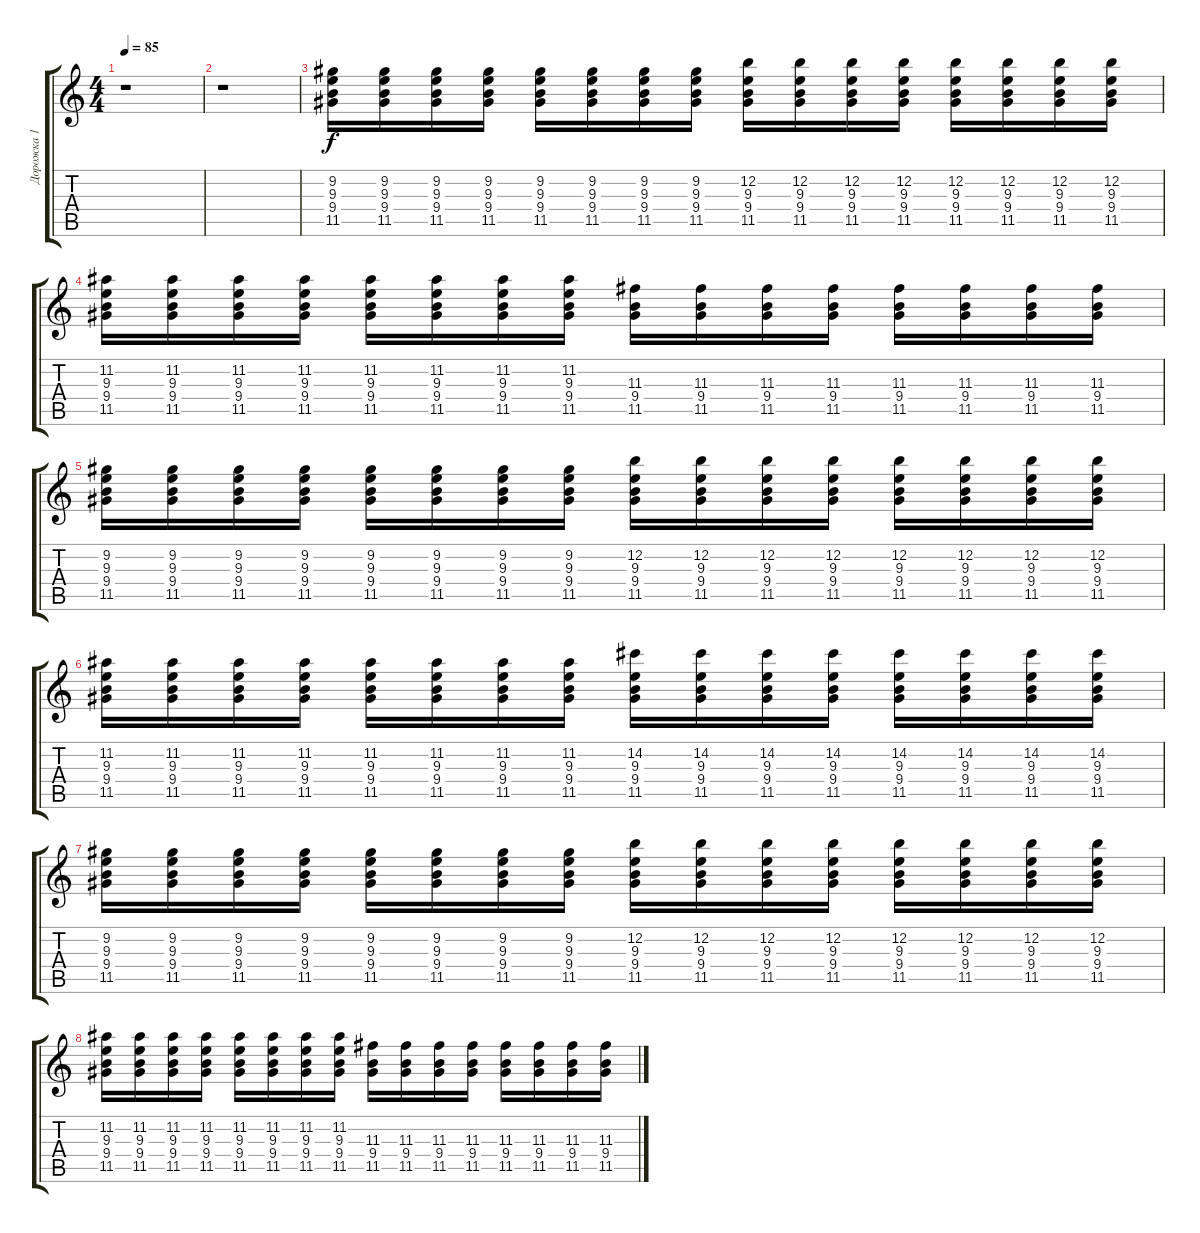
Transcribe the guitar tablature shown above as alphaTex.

\track ("Дорожка 1" "Дорожка 1") {instrument distortionguitar}
\staff {score tabs}
\tuning (E4 B3 G3 D3 A2 E2) {hide}
\ts (4 4)
\tempo 85
\clef g2
\ks c
r.1{dy f} |
r.1 |
(9.2 9.3 9.4 11.5).16 (9.2 9.3 9.4 11.5).16 (9.2 9.3 9.4 11.5).16 (9.2 9.3 9.4 11.5).16 (9.2 9.3 9.4 11.5).16 (9.2 9.3 9.4 11.5).16 (9.2 9.3 9.4 11.5).16 (9.2 9.3 9.4 11.5).16 (12.2 9.3 9.4 11.5).16 (12.2 9.3 9.4 11.5).16 (12.2 9.3 9.4 11.5).16 (12.2 9.3 9.4 11.5).16 (12.2 9.3 9.4 11.5).16 (12.2 9.3 9.4 11.5).16 (12.2 9.3 9.4 11.5).16 (12.2 9.3 9.4 11.5).16 |
(11.2 9.3 9.4 11.5).16 (11.2 9.3 9.4 11.5).16 (11.2 9.3 9.4 11.5).16 (11.2 9.3 9.4 11.5).16 (11.2 9.3 9.4 11.5).16 (11.2 9.3 9.4 11.5).16 (11.2 9.3 9.4 11.5).16 (11.2 9.3 9.4 11.5).16 (11.3 9.4 11.5).16 (11.3 9.4 11.5).16 (11.3 9.4 11.5).16 (11.3 9.4 11.5).16 (11.3 9.4 11.5).16 (11.3 9.4 11.5).16 (11.3 9.4 11.5).16 (11.3 9.4 11.5).16 |
(9.2 9.3 9.4 11.5).16 (9.2 9.3 9.4 11.5).16 (9.2 9.3 9.4 11.5).16 (9.2 9.3 9.4 11.5).16 (9.2 9.3 9.4 11.5).16 (9.2 9.3 9.4 11.5).16 (9.2 9.3 9.4 11.5).16 (9.2 9.3 9.4 11.5).16 (12.2 9.3 9.4 11.5).16 (12.2 9.3 9.4 11.5).16 (12.2 9.3 9.4 11.5).16 (12.2 9.3 9.4 11.5).16 (12.2 9.3 9.4 11.5).16 (12.2 9.3 9.4 11.5).16 (12.2 9.3 9.4 11.5).16 (12.2 9.3 9.4 11.5).16 |
(11.2 9.3 9.4 11.5).16 (11.2 9.3 9.4 11.5).16 (11.2 9.3 9.4 11.5).16 (11.2 9.3 9.4 11.5).16 (11.2 9.3 9.4 11.5).16 (11.2 9.3 9.4 11.5).16 (11.2 9.3 9.4 11.5).16 (11.2 9.3 9.4 11.5).16 (14.2 9.3 9.4 11.5).16 (14.2 9.3 9.4 11.5).16 (14.2 9.3 9.4 11.5).16 (14.2 9.3 9.4 11.5).16 (14.2 9.3 9.4 11.5).16 (14.2 9.3 9.4 11.5).16 (14.2 9.3 9.4 11.5).16 (14.2 9.3 9.4 11.5).16 |
(9.2 9.3 9.4 11.5).16 (9.2 9.3 9.4 11.5).16 (9.2 9.3 9.4 11.5).16 (9.2 9.3 9.4 11.5).16 (9.2 9.3 9.4 11.5).16 (9.2 9.3 9.4 11.5).16 (9.2 9.3 9.4 11.5).16 (9.2 9.3 9.4 11.5).16 (12.2 9.3 9.4 11.5).16 (12.2 9.3 9.4 11.5).16 (12.2 9.3 9.4 11.5).16 (12.2 9.3 9.4 11.5).16 (12.2 9.3 9.4 11.5).16 (12.2 9.3 9.4 11.5).16 (12.2 9.3 9.4 11.5).16 (12.2 9.3 9.4 11.5).16 |
(11.2 9.3 9.4 11.5).16 (11.2 9.3 9.4 11.5).16 (11.2 9.3 9.4 11.5).16 (11.2 9.3 9.4 11.5).16 (11.2 9.3 9.4 11.5).16 (11.2 9.3 9.4 11.5).16 (11.2 9.3 9.4 11.5).16 (11.2 9.3 9.4 11.5).16 (11.3 9.4 11.5).16 (11.3 9.4 11.5).16 (11.3 9.4 11.5).16 (11.3 9.4 11.5).16 (11.3 9.4 11.5).16 (11.3 9.4 11.5).16 (11.3 9.4 11.5).16 (11.3 9.4 11.5).16
